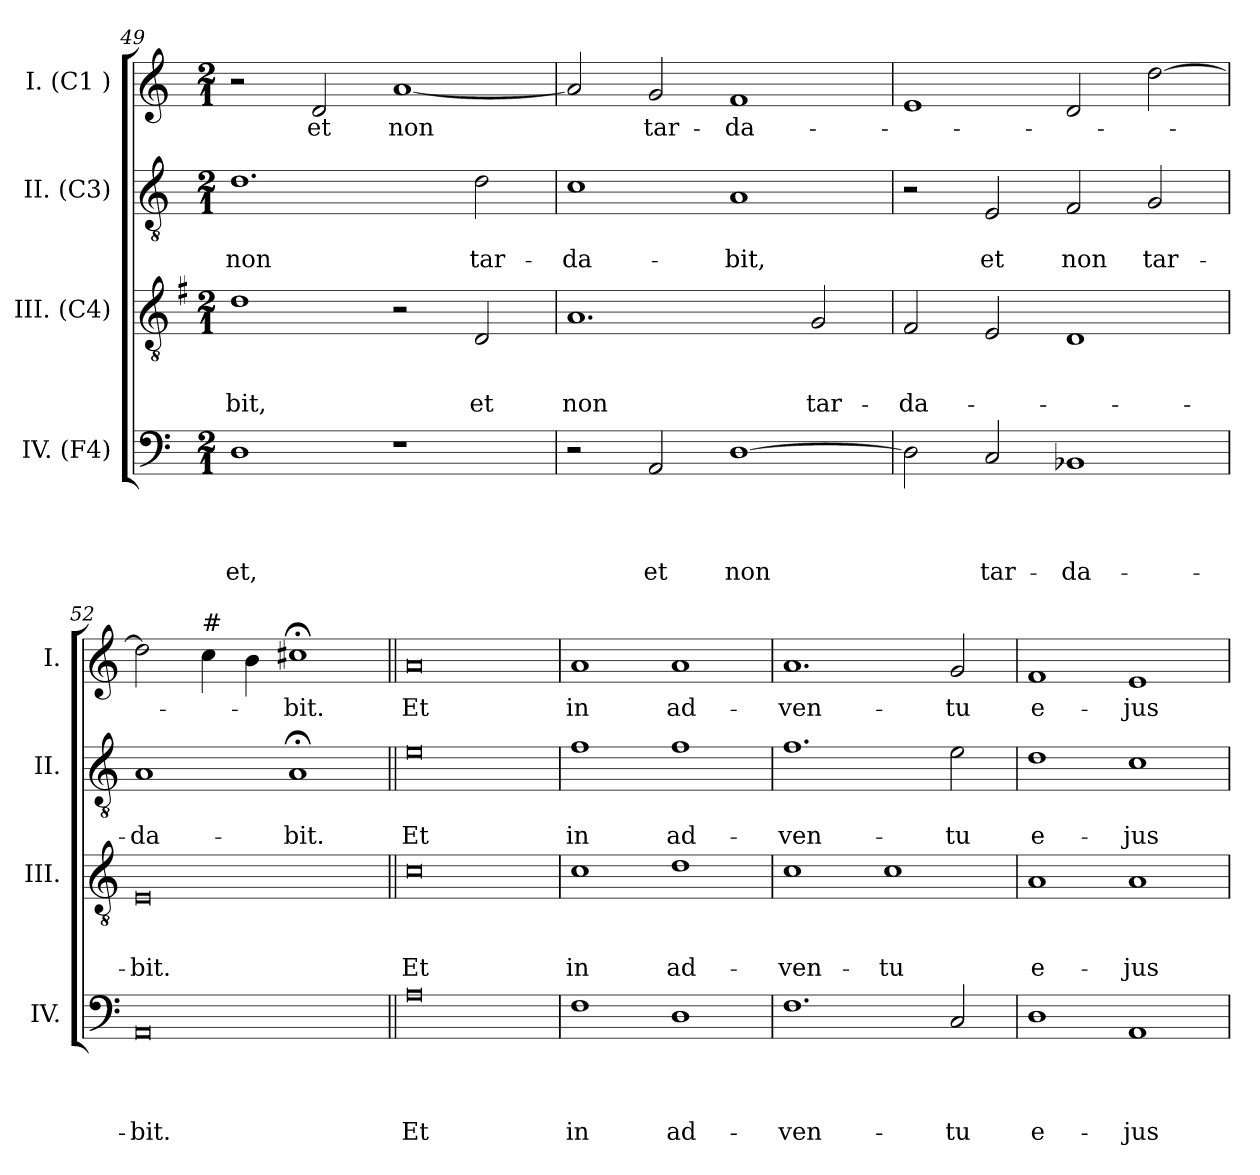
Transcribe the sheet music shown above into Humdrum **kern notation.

**kern	**text	**text	**text	**text	**kern	**text	**text	**text	**kern	**text	**text	**kern	**text
*part4	*part4	*part4	*part4	*part4	*part3	*part3	*part3	*part3	*part2	*part2	*part2	*part1	*part1
*staff4	*staff4	*staff4	*staff4	*staff4	*staff3	*staff3	*staff3	*staff3	*staff2	*staff2	*staff2	*staff1	*staff1
*I"IV. (F4)	*	*	*	*	*I"III. (C4)	*	*	*	*I"II. (C3)	*	*	*I"I. (C1 )	*
*I'IV.	*	*	*	*	*I'III.	*	*	*	*I'II.	*	*	*I'I.	*
*clefF4	*	*	*	*	*clefGv2	*	*	*	*clefGv2	*	*	*clefG2	*
*k[]	*	*	*	*	*k[f#]	*	*	*	*k[]	*	*	*k[]	*
*C:	*	*	*	*	*G:	*	*	*	*C:	*	*	*C:	*
*M2/1	*	*	*	*	*M2/1	*	*	*	*M2/1	*	*	*M2/1	*
=49	=49	=49	=49	=49	=49	=49	=49	=49	=49	=49	=49	=49	=49
!	!	!	!	!LO:LY:b	!	!	!	!LO:LY:b	!	!	!LO:LY:b	!	!
1D	.	.	.	-et,	1d	.	.	-bit,	1.d	.	non	2r	.
!	!	!	!	!	!	!	!	!	!	!	!	!	!LO:LY:b
.	.	.	.	.	.	.	.	.	.	.	.	2d/	et
!	!	!	!	!	!	!	!	!	!	!	!	!	!LO:LY:b
1r	.	.	.	.	2r	.	.	.	.	.	.	[<1a	non
!	!	!	!	!	!	!	!	!LO:LY:b	!	!	!LO:LY:b	!	!
.	.	.	.	.	2D/	.	.	et	2d\	.	tar-	.	.
=50	=50	=50	=50	=50	=50	=50	=50	=50	=50	=50	=50	=50	=50
!	!	!	!	!	!	!	!	!LO:LY:b	!	!	!LO:LY:b	!	!
2r	.	.	.	.	1.A	.	.	non	1c	.	-da-	2a/]	.
!	!	!	!	!LO:LY:b	!	!	!	!	!	!	!	!	!LO:LY:b
2AA/	.	.	.	et	.	.	.	.	.	.	.	2g/	tar-
!	!	!	!	!LO:LY:b	!	!	!	!	!	!	!LO:LY:b	!	!LO:LY:b
[<1D	.	.	.	non	.	.	.	.	1A	.	-bit,	1f	-da-
!	!	!	!	!	!	!	!	!LO:LY:b	!	!	!	!	!
.	.	.	.	.	2G/	.	.	tar-	.	.	.	.	.
!!LO:LB:g=z
=51	=51	=51	=51	=51	=51	=51	=51	=51	=51	=51	=51	=51	=51
*	*	*	*	*	*k[]	*	*	*	*	*	*	*	*
*	*	*	*	*	*C:	*	*	*	*	*	*	*	*
!	!	!	!	!	!	!	!	!LO:LY:b	!	!	!	!	!
2D\]	.	.	.	.	2F/	.	.	-da-	2r	.	.	1e	.
!	!	!	!	!LO:LY:b	!	!	!	!	!	!	!LO:LY:b	!	!
2C/	.	.	.	tar-	2E/	.	.	.	2E/	.	et	.	.
!	!	!	!	!LO:LY:b	!	!	!	!	!	!	!LO:LY:b	!	!
1BB-X	.	.	.	-da-	1D	.	.	.	2F/	.	non	2d/	.
!	!	!	!	!	!	!	!	!	!	!	!LO:LY:b	!	!
.	.	.	.	.	.	.	.	.	2G/	.	tar-	[>2dd\	.
=52	=52	=52	=52	=52	=52	=52	=52	=52	=52	=52	=52	=52	=52
!	!	!	!	!LO:LY:b	!	!	!	!LO:LY:b	!	!	!LO:LY:b	!	!
0AA	.	.	.	-bit.	0E	.	.	-bit.	1A	.	-da-	2dd\]	.
!	!	!	!	!	!	!	!	!	!	!	!	!LO:TX:a:t=#	!
.	.	.	.	.	.	.	.	.	.	.	.	4cc\	.
.	.	.	.	.	.	.	.	.	.	.	.	4b\	.
!	!	!	!	!	!	!	!	!	!	!	!LO:LY:b	!	!LO:LY:b
.	.	.	.	.	.	.	.	.	1A;	.	-bit.	1cc#X;<	-bit.
=53||	=53||	=53||	=53||	=53||	=53||	=53||	=53||	=53||	=53||	=53||	=53||	=53||	=53||
!	!	!	!	!LO:LY:b:rj	!	!	!	!LO:LY:b:rj	!	!	!LO:LY:b:rj	!	!LO:LY:b:rj
0A	.	.	.	Et	0c	.	.	Et	0e	.	Et	0a	Et
=54	=54	=54	=54	=54	=54	=54	=54	=54	=54	=54	=54	=54	=54
!	!	!	!	!LO:LY:b	!	!	!	!LO:LY:b	!	!	!LO:LY:b	!	!LO:LY:b
1F	.	.	.	in	1c	.	.	in	1f	.	in	1a	in
!	!	!	!	!LO:LY:b	!	!	!	!LO:LY:b	!	!	!LO:LY:b	!	!LO:LY:b
1D	.	.	.	ad-	1d	.	.	ad-	1f	.	ad-	1a	ad-
=55	=55	=55	=55	=55	=55	=55	=55	=55	=55	=55	=55	=55	=55
!	!	!	!	!LO:LY:b	!	!	!	!LO:LY:b	!	!	!LO:LY:b	!	!LO:LY:b
1.F	.	.	.	-ven-	1c	.	.	-ven-	1.f	.	-ven-	1.a	-ven-
!	!	!	!	!	!	!	!	!LO:LY:b	!	!	!	!	!
.	.	.	.	.	1c	.	.	-tu	.	.	.	.	.
!	!	!	!	!LO:LY:b	!	!	!	!	!	!	!LO:LY:b	!	!LO:LY:b
2C/	.	.	.	-tu	.	.	.	.	2e\	.	-tu	2g/	-tu
=56	=56	=56	=56	=56	=56	=56	=56	=56	=56	=56	=56	=56	=56
!	!	!	!	!LO:LY:b:rj	!	!	!	!LO:LY:b:rj	!	!	!LO:LY:b:rj	!	!LO:LY:b:rj
1D	.	.	.	e-	1A	.	.	e-	1d	.	e-	1f	e-
!	!	!	!	!LO:LY:b	!	!	!	!LO:LY:b	!	!	!LO:LY:b	!	!LO:LY:b
1AA	.	.	.	-jus	1A	.	.	-jus	1c	.	-jus	1e	-jus
=	=	=	=	=	=	=	=	=	=	=	=	=	=
*-	*-	*-	*-	*-	*-	*-	*-	*-	*-	*-	*-	*-	*-
